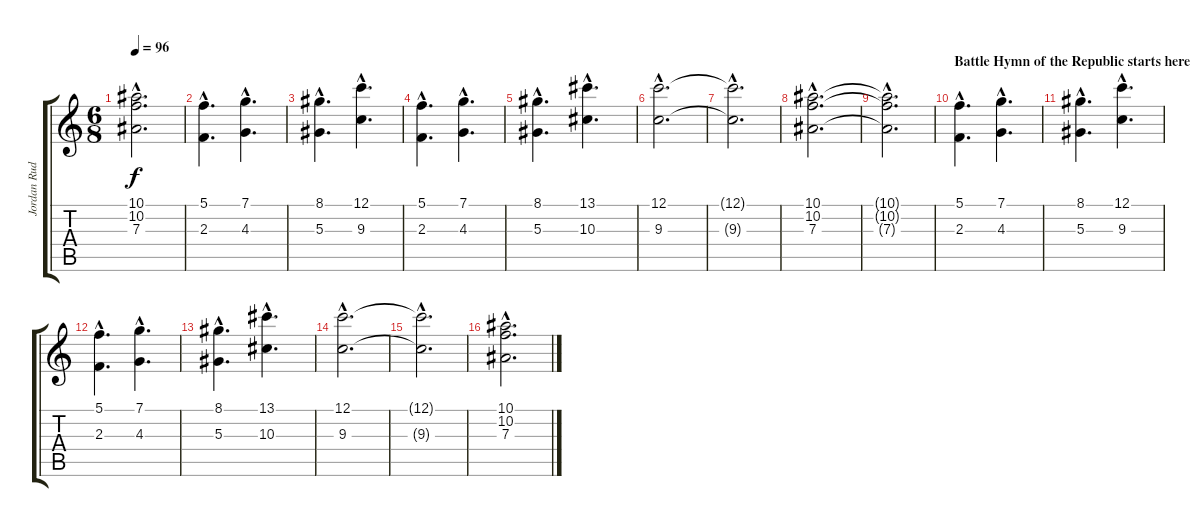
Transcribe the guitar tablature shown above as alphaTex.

\track ("Jordan Rudess" "Jordan Rud") {instrument choiraahs}
\staff {score tabs}
\tuning (C5 G4 Eb4 Bb3 F3 C3) {hide}
\ts (6 8)
\tempo 96
\clef g2
\ks c
(10.1{hac t} 10.2{hac t} 7.3{hac t}).2{d dy f} |
(5.1{hac} 2.3{hac}).4{d volume 16 instrument tubularbells} (7.1{hac} 4.3{hac}).4{d} |
(8.1{hac} 5.3{hac}).4{d} (12.1{hac} 9.3{hac}).4{d} |
(5.1{hac} 2.3{hac}).4{d} (7.1{hac} 4.3{hac}).4{d} |
(8.1{hac} 5.3{hac}).4{d} (13.1{hac} 10.3{hac}).4{d} |
(12.1{hac} 9.3{hac}).2{d} |
(12.1{hac t} 9.3{hac t}).2{d} |
(10.1{hac} 10.2{hac} 7.3{hac}).2{d} |
(10.1{hac t} 10.2{hac t} 7.3{hac t}).2{d} |
\section ("" "Battle Hymn of the Republic starts here")
(5.1{hac} 2.3{hac}).4{d volume 16 instrument tubularbells} (7.1{hac} 4.3{hac}).4{d} |
(8.1{hac} 5.3{hac}).4{d} (12.1{hac} 9.3{hac}).4{d} |
(5.1{hac} 2.3{hac}).4{d} (7.1{hac} 4.3{hac}).4{d} |
(8.1{hac} 5.3{hac}).4{d} (13.1{hac} 10.3{hac}).4{d} |
(12.1{hac} 9.3{hac}).2{d} |
(12.1{hac t} 9.3{hac t}).2{d} |
(10.1{hac} 10.2{hac} 7.3{hac}).2{d}
